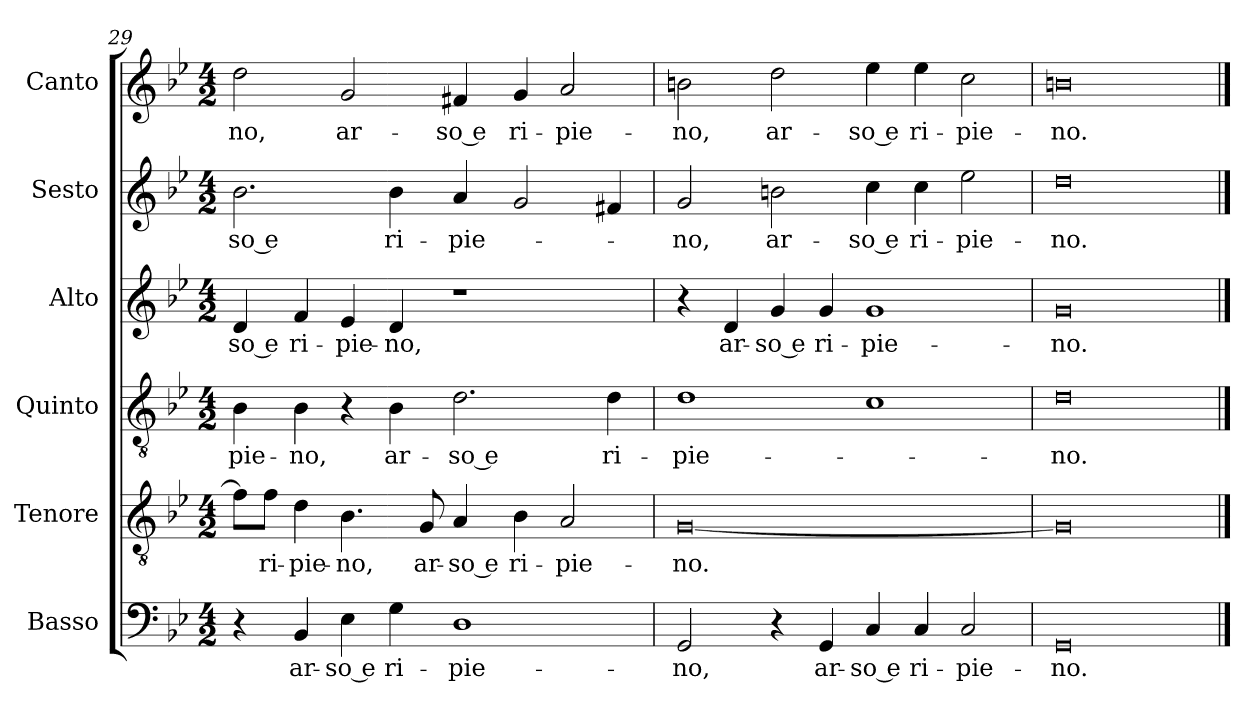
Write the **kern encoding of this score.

**kern	**text	**kern	**text	**kern	**text	**kern	**text	**kern	**text	**kern	**text
*part6	*part6	*part5	*part5	*part4	*part4	*part3	*part3	*part2	*part2	*part1	*part1
*staff6	*staff6	*staff5	*staff5	*staff4	*staff4	*staff3	*staff3	*staff2	*staff2	*staff1	*staff1
*I"Basso	*	*I"Tenore	*	*I"Quinto	*	*I"Alto	*	*I"Sesto	*	*I"Canto	*
*I'B	*	*I'T	*	*	*	*I'A	*	*	*	*I'C	*
*clefF4	*	*clefGv2	*	*clefGv2	*	*clefG2	*	*clefG2	*	*clefG2	*
*k[b-e-]	*	*k[b-e-]	*	*k[b-e-]	*	*k[b-e-]	*	*k[b-e-]	*	*k[b-e-]	*
*B-:	*	*B-:	*	*B-:	*	*B-:	*	*B-:	*	*B-:	*
*M4/2	*	*M4/2	*	*M4/2	*	*M4/2	*	*M4/2	*	*M4/2	*
=29	=29	=29	=29	=29	=29	=29	=29	=29	=29	=29	=29
!	!	!	!	!	!LO:LY:b	!	!LO:LY:b	!	!LO:LY:b	!	!LO:LY:b
4r	.	8f\L]	.	4B-\	-pie-	4d/	-so e	2.b-\	-so e	2dd\	-no,
!	!	!	!LO:LY:b	!	!	!	!	!	!	!	!
.	.	8f\J	ri-	.	.	.	.	.	.	.	.
!	!LO:LY:b	!	!LO:LY:b	!	!LO:LY:b	!	!LO:LY:b	!	!	!	!
4BB-/	ar-	4d\	-pie-	4B-\	-no,	4f/	ri-	.	.	.	.
!	!LO:LY:b	!	!LO:LY:b	!	!	!	!LO:LY:b	!	!	!	!LO:LY:b
4E-\	-so e	4.B-\	-no,	4r	.	4e-/	-pie-	.	.	2g/	ar-
!	!LO:LY:b	!	!	!	!LO:LY:b	!	!LO:LY:b	!	!LO:LY:b	!	!
4G\	ri-	.	.	4B-\	ar-	4d/	-no,	4b-\	ri-	.	.
!	!	!	!LO:LY:b	!	!	!	!	!	!	!	!
.	.	8G/	ar-	.	.	.	.	.	.	.	.
!	!LO:LY:b	!	!LO:LY:b	!	!LO:LY:b	!	!	!	!LO:LY:b	!	!LO:LY:b
1D	-pie-	4A/	-so e	2.d\	-so e	1r	.	4a/	-pie-	4f#X/	-so e
!	!	!	!LO:LY:b	!	!	!	!	!	!	!	!LO:LY:b
.	.	4B-\	ri-	.	.	.	.	2g/	.	4g/	ri-
!	!	!	!LO:LY:b	!	!	!	!	!	!	!	!LO:LY:b
.	.	2A/	-pie-	.	.	.	.	.	.	2a/	-pie-
!	!	!	!	!	!LO:LY:b	!	!	!	!	!	!
.	.	.	.	4d\	ri-	.	.	4f#X/	.	.	.
=30	=30	=30	=30	=30	=30	=30	=30	=30	=30	=30	=30
!	!LO:LY:b	!	!LO:LY:b	!	!LO:LY:b	!	!	!	!LO:LY:b	!	!LO:LY:b
2GG/	-no,	[0G	-no.	1d	-pie-	4r	.	2g/	-no,	2bn\	-no,
!	!	!	!	!	!	!	!LO:LY:b	!	!	!	!
.	.	.	.	.	.	4d/	ar-	.	.	.	.
!	!	!	!	!	!	!	!LO:LY:b	!	!LO:LY:b	!	!LO:LY:b
4r	.	.	.	.	.	4g/	-so e	2bn\	ar-	2dd\	ar-
!	!LO:LY:b	!	!	!	!	!	!LO:LY:b	!	!	!	!
4GG/	ar-	.	.	.	.	4g/	ri-	.	.	.	.
!	!LO:LY:b	!	!	!	!	!	!LO:LY:b	!	!LO:LY:b	!	!LO:LY:b
4C/	-so e	.	.	1c	.	1g	-pie-	4cc\	-so e	4ee-\	-so e
!	!LO:LY:b	!	!	!	!	!	!	!	!LO:LY:b	!	!LO:LY:b
4C/	ri-	.	.	.	.	.	.	4cc\	ri-	4ee-\	ri-
!	!LO:LY:b	!	!	!	!	!	!	!	!LO:LY:b	!	!LO:LY:b
2C/	-pie-	.	.	.	.	.	.	2ee-\	-pie-	2cc\	-pie-
=31	=31	=31	=31	=31	=31	=31	=31	=31	=31	=31	=31
!	!LO:LY:b	!	!	!	!LO:LY:b	!	!LO:LY:b	!	!LO:LY:b	!	!LO:LY:b
0GG	-no.	0G]	.	0d	-no.	0g	-no.	0dd	-no.	0bn	-no.
==	==	==	==	==	==	==	==	==	==	==	==
*-	*-	*-	*-	*-	*-	*-	*-	*-	*-	*-	*-
